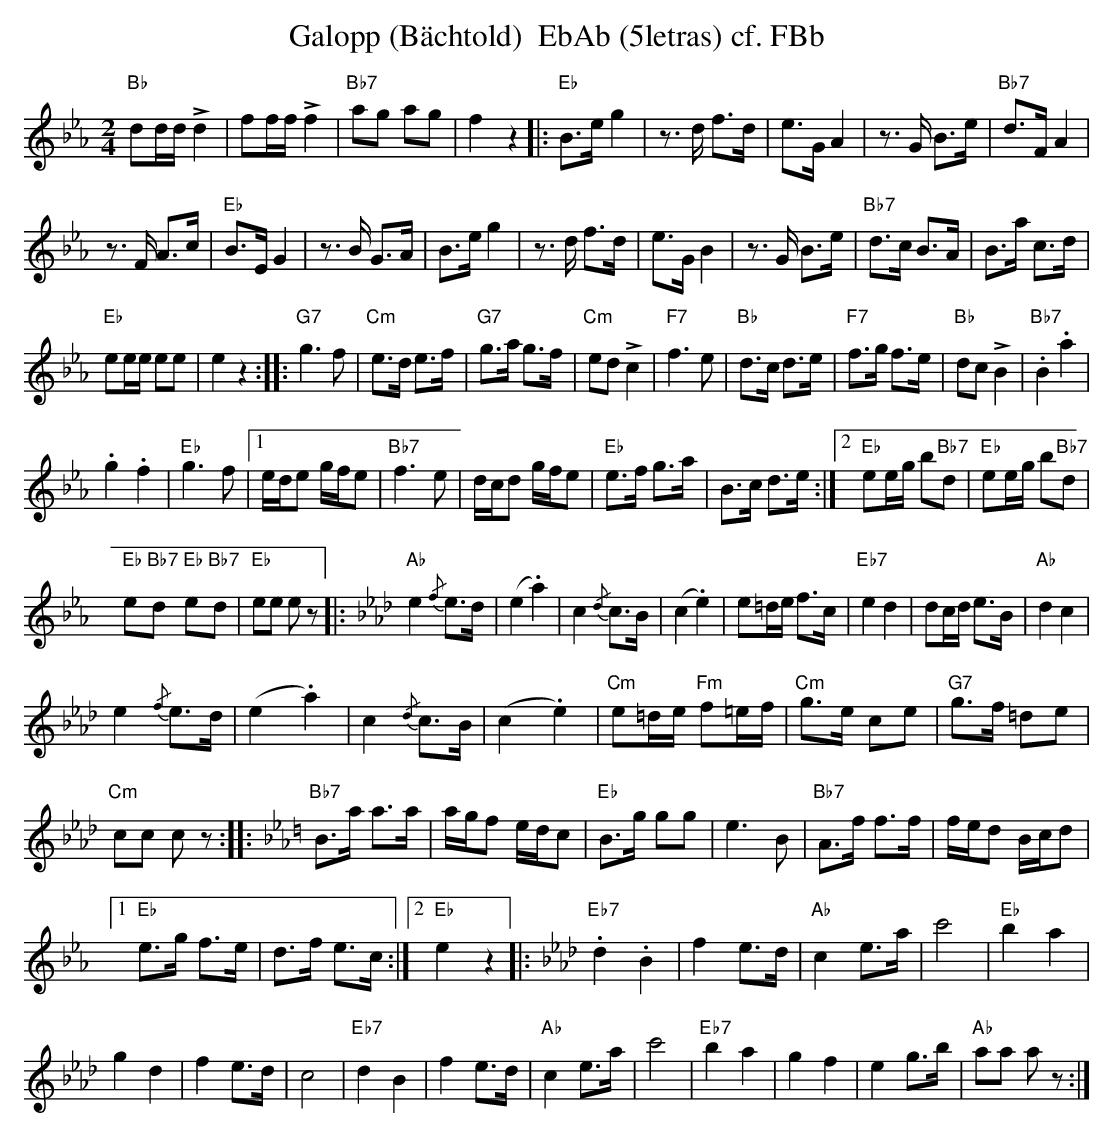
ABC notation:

X:1
T:Galopp (B\"achtold)  EbAb (5letras) cf. FBb
M:2/4
L:1/8
K:Ebmaj%%MIDI gchordon
"Bb"dd/2d/2 !>!d2 | ff/2f/2 !>!f2 | "Bb7"ag ag | f2z2 |: "Eb"B>eg2 | z>d f>d | e>GA2 | z>G B>e | "Bb7"d>FA2 |
z>F A>c | "Eb"B>EG2 | z>B G>A | B>eg2 | z>d f>d | e>GB2 | z>G B>e | "Bb7"d>c B>A | B>a c>d |
"Eb"ee/2e/2 ee | e2z2 :: "G7"g3f | "Cm"e>d e>f | "G7"g>a g>f | "Cm"ed!>!c2 | "F7"f3e | "Bb"d>c d>e | "F7"f>g f>e | \
"Bb"dc !>!B2 | "Bb7".B2.a2 |
.g2.f2 | "Eb"g3f |1 e/2d/2e g/2f/2e | "Bb7"f3e | d/2c/2d g/2f/2e |"Eb"e>f g>a | B>c d>e :|2 \
"Eb"ee/2g/2 b"Bb7"d | "Eb"ee/2g/2 b"Bb7"d |
"Eb"e"Bb7"d "Eb"e"Bb7"d | "Eb"ee ez [K:Abmaj] |: "Ab"e2 {/f} e>d | (e2.a2) | c2 {/d}c>B | (c2.e2) | e=d/2e/2 f>c | "Eb7"e2d2 | \
dc/2d/2 e>B | "Ab"d2c2 |
e2 {/f}e>d | (e2.a2) | c2 {/d}c>B | (c2.e2) | "Cm"e=d/2e/2 "Fm"f=e/2f/2 | "Cm"g>e ce | "G7"g>f =de |
"Cm"cc cz :: [K:Ebmaj] \
"Bb7"B>a a>a | a/2g/2f e/2d/2c | "Eb"B>g gg | e3B | "Bb7"A>f f>f | f/2e/2d B/2c/2d |1
"Eb"e>g f>e | d>f e>c :|2 "Eb"e2z2 \
|: [K:Abmaj] "Eb7".d2.B2 | f2e>d | "Ab"c2e>a | c'4 | "Eb"b2a2 |
g2d2 | f2e>d | c4 | \
"Eb7"d2B2 | f2e>d | "Ab"c2e>a | c'4 | "Eb7"b2a2 | g2f2 | e2g>b | "Ab"aa az :|
